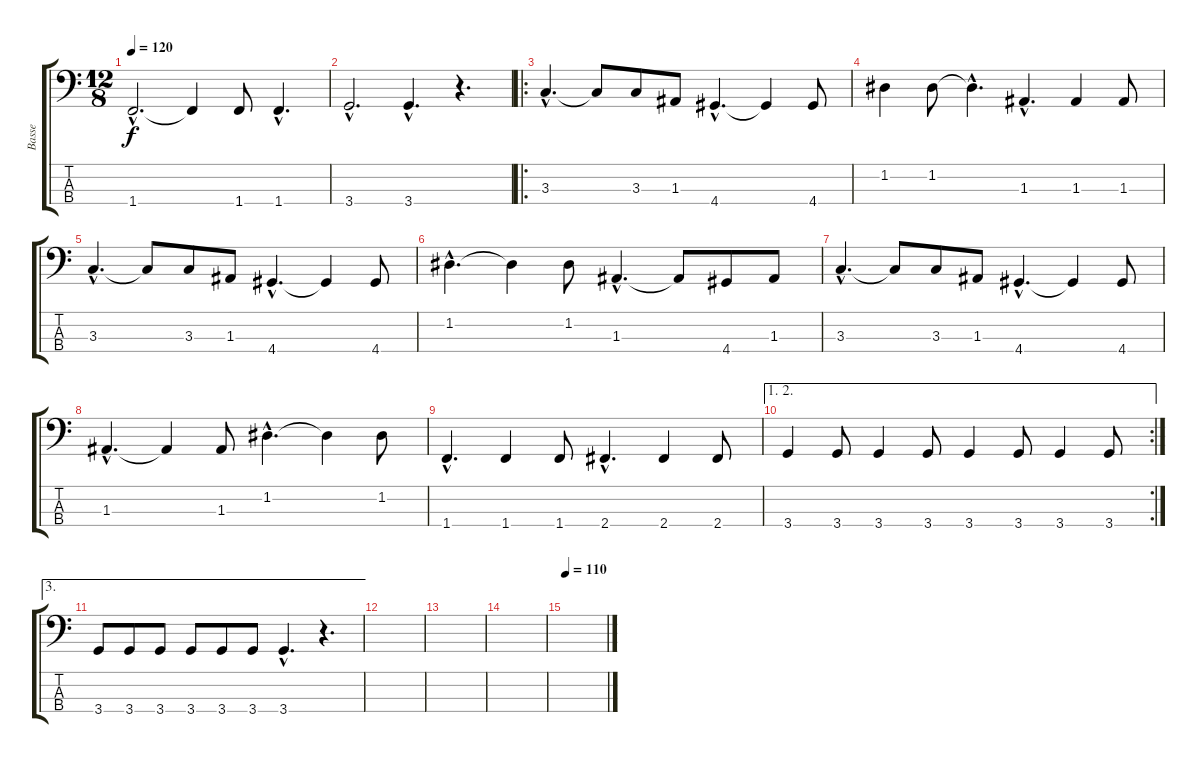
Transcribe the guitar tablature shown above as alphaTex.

\track ("Basse" "Basse") {instrument electricbassfinger}
\staff {score tabs}
\tuning (G2 D2 A1 E1) {hide}
\ts (12 8)
\tempo 120
\clef f4
\ks c
1.4{hac}.2{d dy f} 1.4{t}.4 1.4.8 1.4{hac}.4{d} |
3.4{hac}.2{d} 3.4{hac}.4{d} r.4{d} |
\ro
3.3{hac}.4{d} 3.3{t}.8 3.3.8 1.3.8 4.4{hac}.4{d} 4.4{t}.4 4.4.8 |
1.2.4 1.2.8 1.2{hac t}.4{d} 1.3{hac}.4{d} 1.3.4 1.3.8 |
3.3{hac}.4{d} 3.3{t}.8 3.3.8 1.3.8 4.4{hac}.4{d} 4.4{t}.4 4.4.8 |
1.2{hac}.4{d} 1.2{t}.4 1.2.8 1.3{hac}.4{d} 1.3{t}.8 4.4.8 1.3.8 |
3.3{hac}.4{d} 3.3{t}.8 3.3.8 1.3.8 4.4{hac}.4{d} 4.4{t}.4 4.4.8 |
1.3{hac}.4{d} 1.3{t}.4 1.3.8 1.2{hac}.4{d} 1.2{t}.4 1.2.8 |
1.4{hac}.4{d} 1.4.4 1.4.8 2.4{hac}.4{d} 2.4.4 2.4.8 |
\ae (1 2)
\rc 2
3.4.4 3.4.8 3.4.4 3.4.8 3.4.4 3.4.8 3.4.4 3.4.8 |
\ae 3
3.4.8 3.4.8 3.4.8 3.4.8 3.4.8 3.4.8 3.4{hac}.4{d} r.4{d} |
|
|
|
\tempo 110
